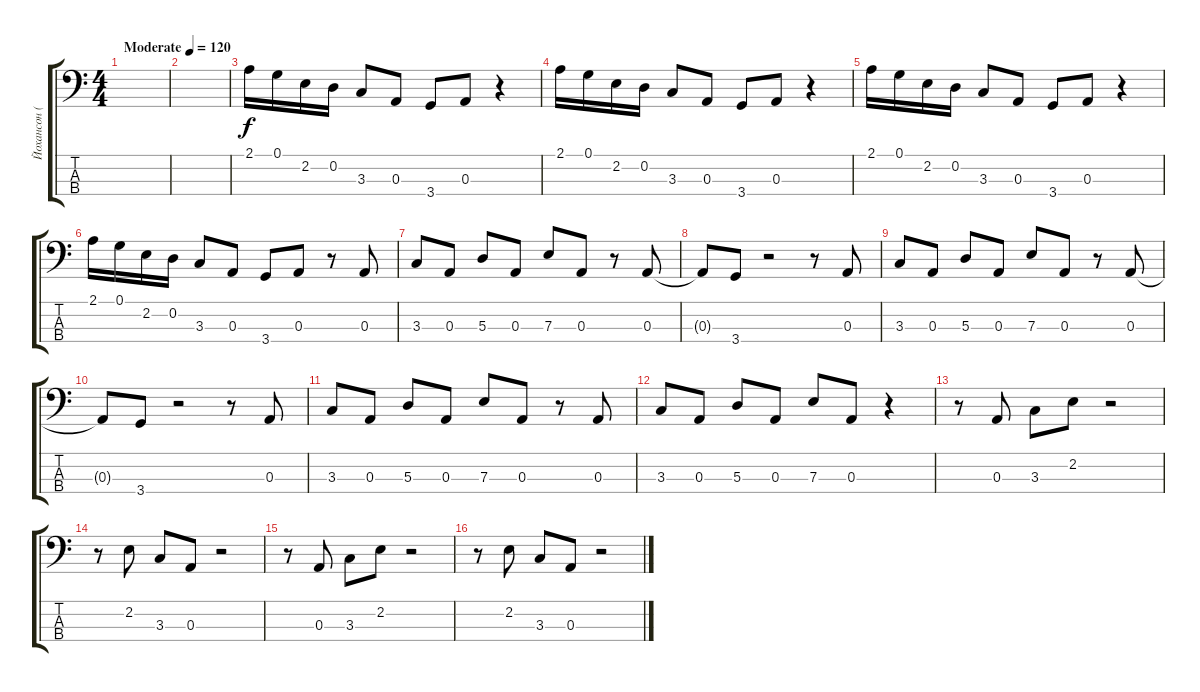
\track ("Йохансон (\"Чувиха\")" "Йохансон (") {instrument electricbasspick}
\staff {score tabs}
\tuning (G2 D2 A1 E1) {hide}
\ts (4 4)
\tempo (120 "Moderate")
\clef f4
\ks c
|
|
2.1.16 0.1.16 2.2.16 0.2.16 3.3.8 0.3.8 3.4.8 0.3.8 r.4 |
2.1.16 0.1.16 2.2.16 0.2.16 3.3.8 0.3.8 3.4.8 0.3.8 r.4 |
2.1.16 0.1.16 2.2.16 0.2.16 3.3.8 0.3.8 3.4.8 0.3.8 r.4 |
2.1.16 0.1.16 2.2.16 0.2.16 3.3.8 0.3.8 3.4.8 0.3.8 r.8 0.3.8 |
3.3.8 0.3.8 5.3.8 0.3.8 7.3.8 0.3.8 r.8 0.3.8 |
0.3{t}.8 3.4.8 r.2 r.8 0.3.8 |
3.3.8 0.3.8 5.3.8 0.3.8 7.3.8 0.3.8 r.8 0.3.8 |
0.3{t}.8 3.4.8 r.2 r.8 0.3.8 |
3.3.8 0.3.8 5.3.8 0.3.8 7.3.8 0.3.8 r.8 0.3.8 |
3.3.8 0.3.8 5.3.8 0.3.8 7.3.8 0.3.8 r.4 |
r.8 0.3.8 3.3.8 2.2.8 r.2 |
r.8 2.2.8 3.3.8 0.3.8 r.2 |
r.8 0.3.8 3.3.8 2.2.8 r.2 |
r.8 2.2.8 3.3.8 0.3.8 r.2
